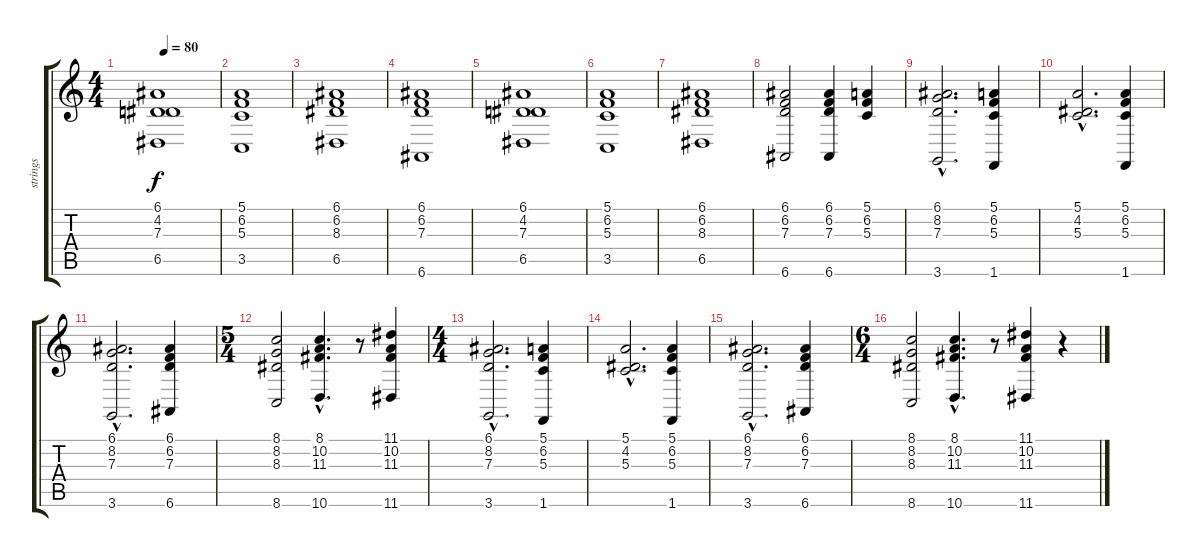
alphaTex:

\track ("strings" "strings") {instrument stringensemble2}
\staff {score tabs}
\tuning (E4 B3 G3 D3 A2 E2) {hide}
\ts (4 4)
\tempo 80
\clef g2
\ks c
(6.1 4.2 7.3 6.5).1{dy f} |
(5.1 6.2 5.3 3.5).1 |
(6.1 6.2 8.3 6.5).1 |
(6.1 6.2 7.3 6.6).1 |
(6.1 4.2 7.3 6.5).1 |
(5.1 6.2 5.3 3.5).1 |
(6.1 6.2 8.3 6.5).1 |
(6.1 6.2 7.3 6.6).2 (6.1 6.2 7.3 6.6).4 (5.1 6.2 5.3).4 |
(6.1{hac} 8.2{hac} 7.3{hac} 3.6{hac}).2{d} (5.1 6.2 5.3 1.6).4 |
(5.1{hac} 4.2{hac} 5.3{hac}).2{d} (5.1 6.2 5.3 1.6).4 |
(6.1{hac} 8.2{hac} 7.3{hac} 3.6{hac}).2{d} (6.1 6.2 7.3 6.6).4 |
\ts (5 4)
(8.1 8.2 8.3 8.6).2 (8.1{hac} 10.2{hac} 11.3{hac} 10.6{hac}).4{d} r.8 (11.1 10.2 11.3 11.6).4 |
\ts (4 4)
(6.1{hac} 8.2{hac} 7.3{hac} 3.6{hac}).2{d} (5.1 6.2 5.3 1.6).4 |
(5.1{hac} 4.2{hac} 5.3{hac}).2{d} (5.1 6.2 5.3 1.6).4 |
(6.1{hac} 8.2{hac} 7.3{hac} 3.6{hac}).2{d} (6.1 6.2 7.3 6.6).4 |
\ts (6 4)
(8.1 8.2 8.3 8.6).2 (8.1{hac} 10.2{hac} 11.3{hac} 10.6{hac}).4{d} r.8 (11.1 10.2 11.3 11.6).4 r.4
